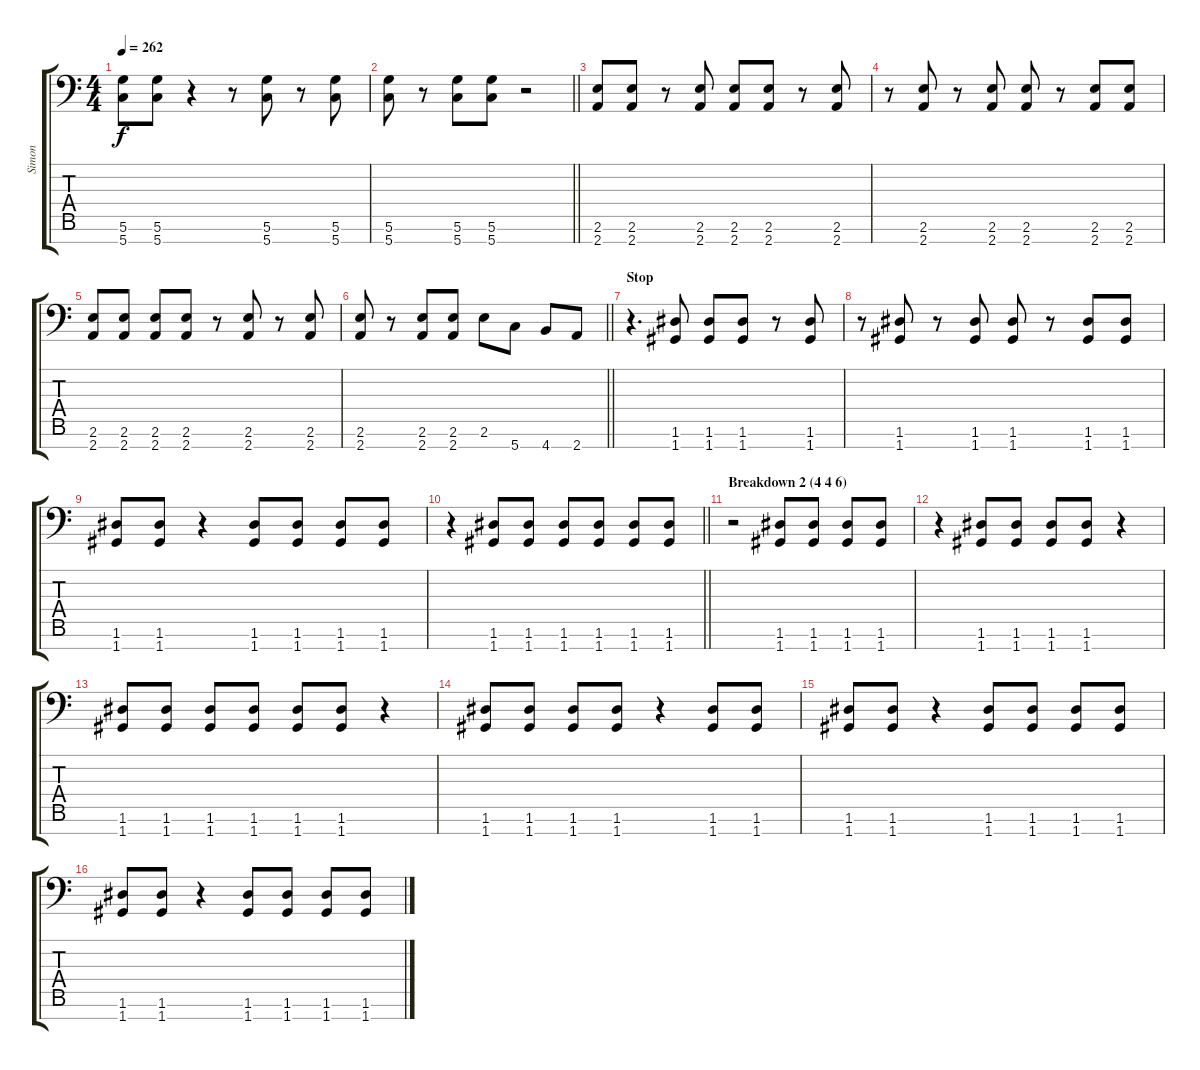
\track ("Simon" "Simon") {instrument distortionguitar}
\staff {score tabs}
\tuning (D4 A3 F3 C3 G2 D2 G1) {hide}
\ts (4 4)
\tempo 262
\clef f4
\ks c
(5.6 5.7).8{dy f} (5.6 5.7).8 r.4 r.8 (5.6 5.7).8 r.8 (5.6 5.7).8 |
\barLineRight lightlight
(5.6 5.7).8 r.8 (5.6 5.7).8 (5.6 5.7).8 r.2 |
\section ("" "")
(2.6 2.7).8 (2.6 2.7).8 r.8 (2.6 2.7).8 (2.6 2.7).8 (2.6 2.7).8 r.8 (2.6 2.7).8 |
r.8 (2.6 2.7).8 r.8 (2.6 2.7).8 (2.6 2.7).8 r.8 (2.6 2.7).8 (2.6 2.7).8 |
(2.6 2.7).8 (2.6 2.7).8 (2.6 2.7).8 (2.6 2.7).8 r.8 (2.6 2.7).8 r.8 (2.6 2.7).8 |
\barLineRight lightlight
(2.6 2.7).8 r.8 (2.6 2.7).8 (2.6 2.7).8 2.6.8 5.7.8 4.7.8 2.7.8 |
\section ("" "Stop")
r.4{d} (1.6 1.7).8 (1.6 1.7).8 (1.6 1.7).8 r.8 (1.6 1.7).8 |
r.8 (1.6 1.7).8 r.8 (1.6 1.7).8 (1.6 1.7).8 r.8 (1.6 1.7).8 (1.6 1.7).8 |
(1.6 1.7).8 (1.6 1.7).8 r.4 (1.6 1.7).8 (1.6 1.7).8 (1.6 1.7).8 (1.6 1.7).8 |
\barLineRight lightlight
r.4 (1.6 1.7).8 (1.6 1.7).8 (1.6 1.7).8 (1.6 1.7).8 (1.6 1.7).8 (1.6 1.7).8 |
\section ("" "Breakdown 2 (4 4 6)")
r.2 (1.6 1.7).8 (1.6 1.7).8 (1.6 1.7).8 (1.6 1.7).8 |
r.4 (1.6 1.7).8 (1.6 1.7).8 (1.6 1.7).8 (1.6 1.7).8 r.4 |
(1.6 1.7).8 (1.6 1.7).8 (1.6 1.7).8 (1.6 1.7).8 (1.6 1.7).8 (1.6 1.7).8 r.4 |
(1.6 1.7).8 (1.6 1.7).8 (1.6 1.7).8 (1.6 1.7).8 r.4 (1.6 1.7).8 (1.6 1.7).8 |
(1.6 1.7).8 (1.6 1.7).8 r.4 (1.6 1.7).8 (1.6 1.7).8 (1.6 1.7).8 (1.6 1.7).8 |
(1.6 1.7).8 (1.6 1.7).8 r.4 (1.6 1.7).8 (1.6 1.7).8 (1.6 1.7).8 (1.6 1.7).8
